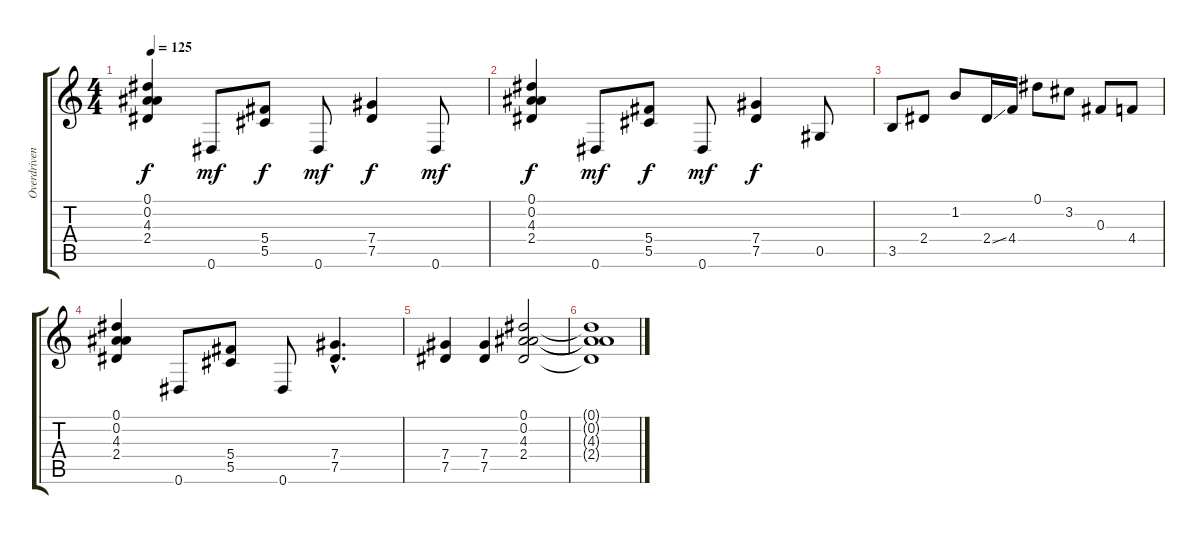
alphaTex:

\track ("Overdriven" "Overdriven") {instrument overdrivenguitar}
\staff {score tabs}
\tuning (Eb4 Bb3 Gb3 Db3 Ab2 Eb2) {hide}
\ts (4 4)
\tempo 125
\clef g2
\ks c
(0.1 0.2 4.3 2.4).4{dy f} 0.6.8{dy mf} (5.4 5.5).8{dy f} 0.6.8{dy mf} (7.4 7.5).4{dy f} 0.6.8{dy mf} |
(0.1 0.2 4.3 2.4).4{dy f} 0.6.8{dy mf} (5.4 5.5).8{dy f} 0.6.8{dy mf} (7.4 7.5).4{dy f} 0.5.8 |
3.5.8 2.4.8 1.2.8 2.4{ss}.16 4.4.16 0.1.8 3.2.8 0.3.8 4.4.8 |
(0.1 0.2 4.3 2.4).4 0.6.8 (5.4 5.5).8 0.6.8 (7.4{hac} 7.5{hac}).4{d} |
(7.4 7.5).4 (7.4 7.5).4 (0.1 0.2 4.3 2.4).2 |
(0.1{t} 0.2{t} 4.3{t} 2.4{t}).1
